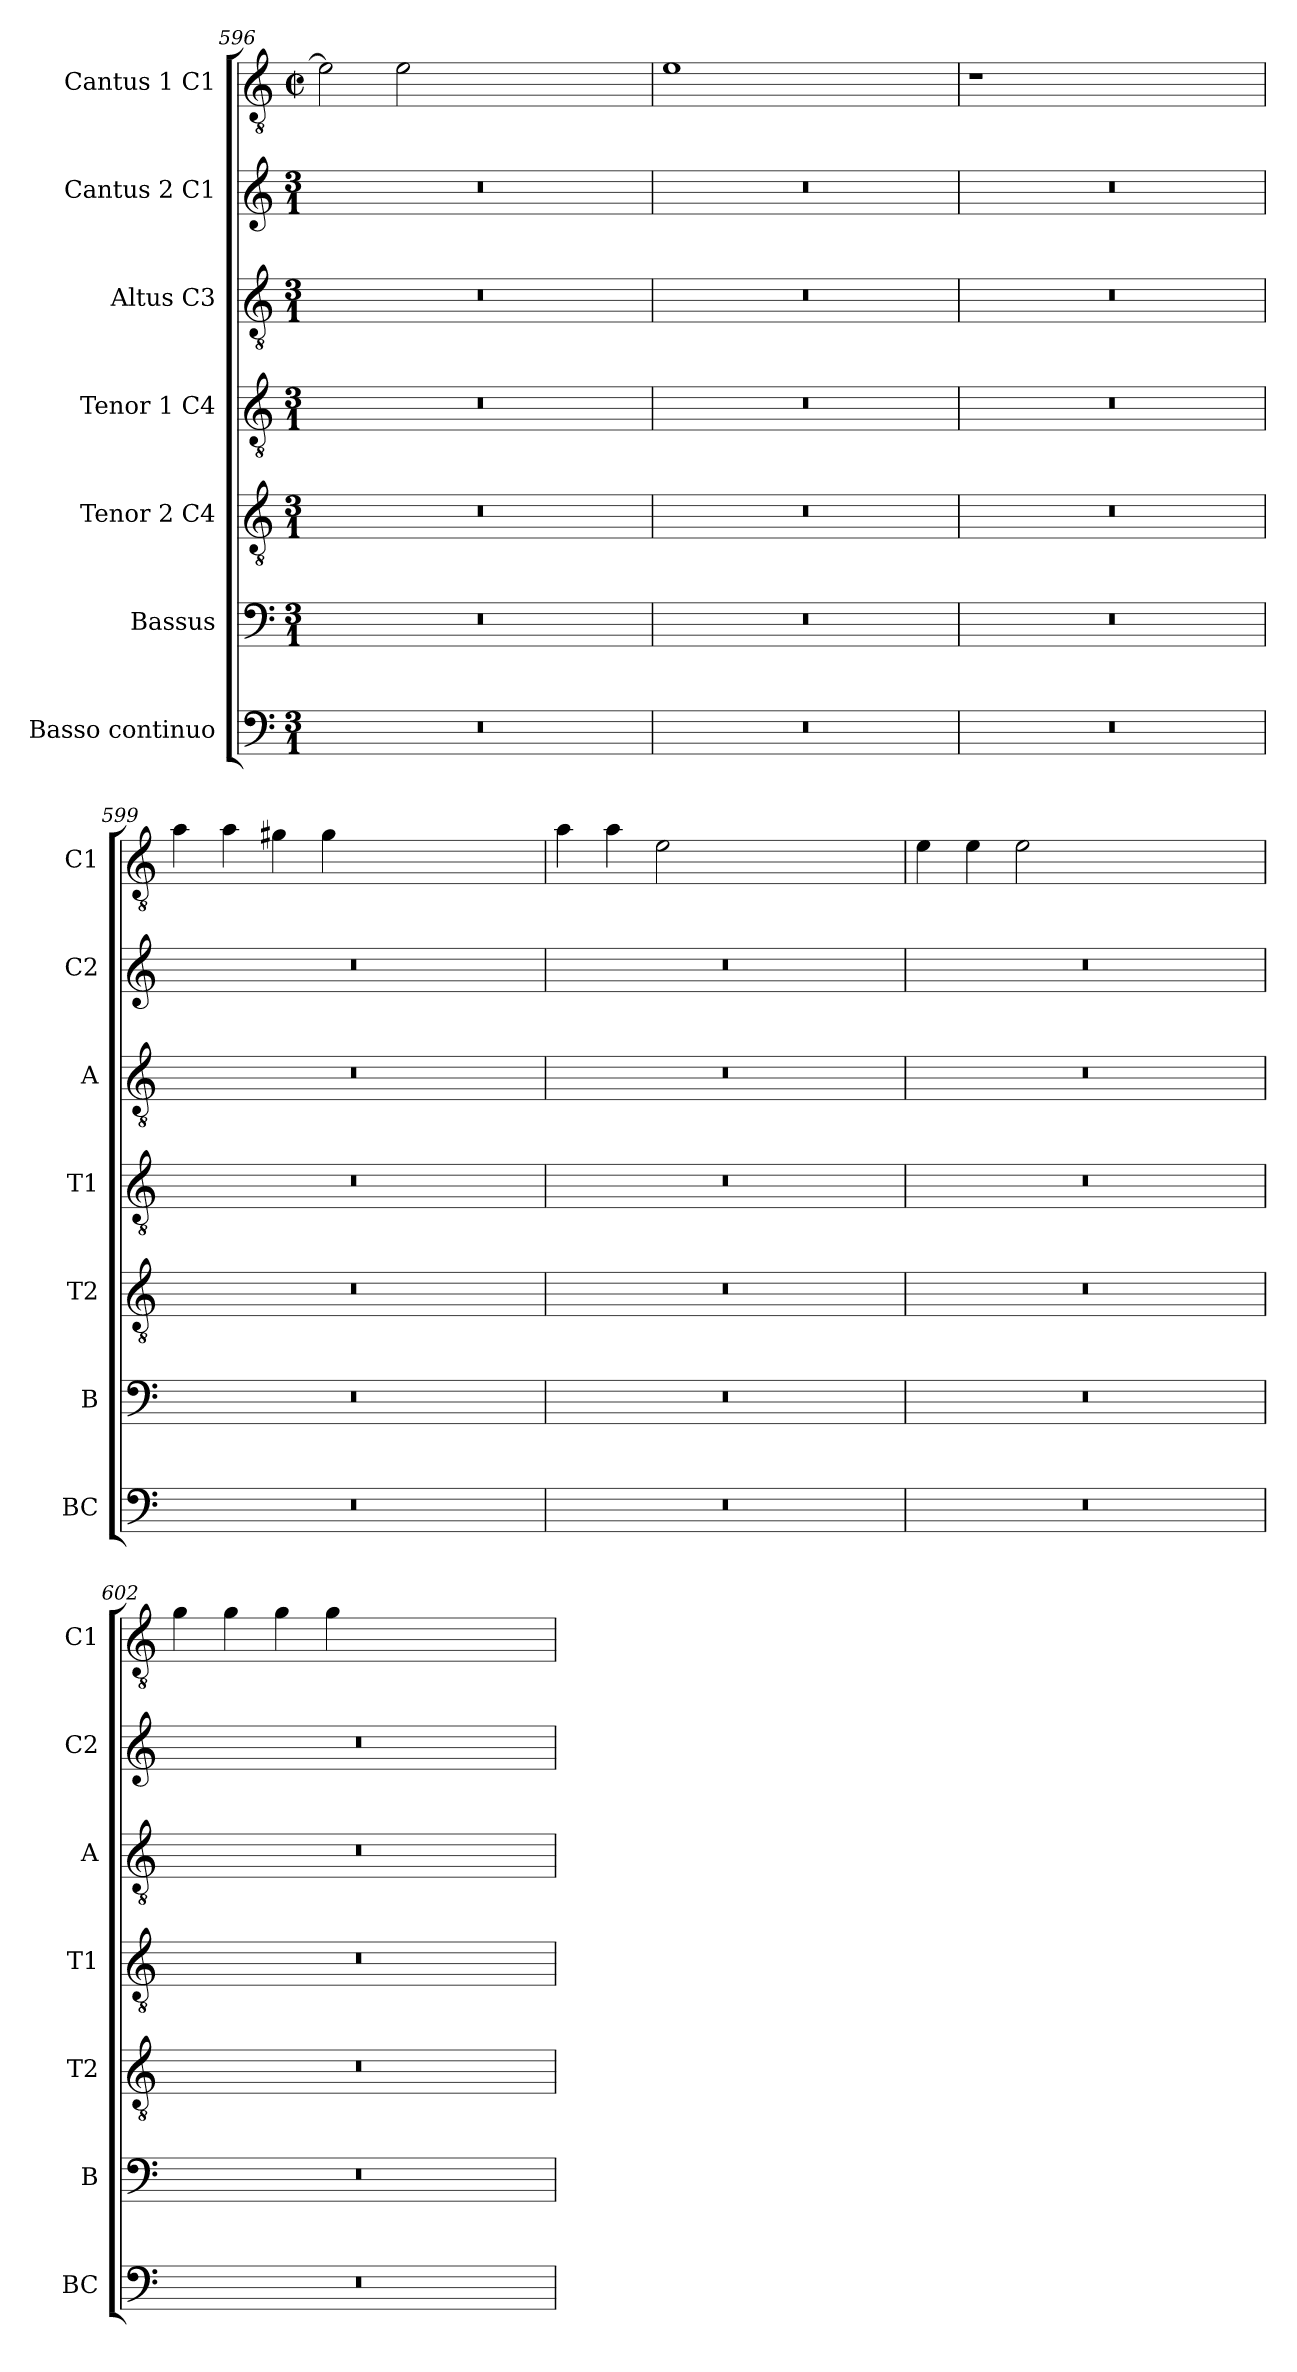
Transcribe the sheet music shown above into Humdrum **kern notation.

**kern	**kern	**kern	**kern	**kern	**kern	**kern
*part7	*part6	*part5	*part4	*part3	*part2	*part1
*staff7	*staff6	*staff5	*staff4	*staff3	*staff2	*staff1
*I"Basso continuo	*I"Bassus	*I"Tenor 2 C4	*I"Tenor 1 C4	*I"Altus C3	*I"Cantus 2 C1	*I"Cantus 1 C1
*I'BC	*I'B	*I'T2	*I'T1	*I'A	*I'C2	*I'C1
*clefF4	*clefF4	*clefGv2	*clefGv2	*clefGv2	*clefG2	*clefGv2
*ITrd7c12	*	*	*	*	*	*
*k[]	*k[]	*k[]	*k[]	*k[]	*k[]	*k[]
*C:	*C:	*C:	*C:	*C:	*C:	*C:
*M3/1	*M3/1	*M3/1	*M3/1	*M3/1	*M3/1	*M2/2
*	*	*	*	*	*	*met(c|)
=596	=596	=596	=596	=596	=596	=596
0.r	0.r	0.r	0.r	0.r	0.r	2e\]
.	.	.	.	.	.	2e\
.	.	.	.	.	.	0ryy
=597	=597	=597	=597	=597	=597	=597
0.r	0.r	0.r	0.r	0.r	0.r	1e
.	.	.	.	.	.	0ryy
=598	=598	=598	=598	=598	=598	=598
0.r	0.r	0.r	0.r	0.r	0.r	1r
.	.	.	.	.	.	0ryy
!!LO:LB:g=z
=599	=599	=599	=599	=599	=599	=599
0.r	0.r	0.r	0.r	0.r	0.r	4a\
.	.	.	.	.	.	4a\
.	.	.	.	.	.	4g#X\
.	.	.	.	.	.	4g#\
.	.	.	.	.	.	0ryy
=600	=600	=600	=600	=600	=600	=600
0.r	0.r	0.r	0.r	0.r	0.r	4a\
.	.	.	.	.	.	4a\
.	.	.	.	.	.	2e\
.	.	.	.	.	.	0ryy
=601	=601	=601	=601	=601	=601	=601
0.r	0.r	0.r	0.r	0.r	0.r	4e\
.	.	.	.	.	.	4e\
.	.	.	.	.	.	2e\
.	.	.	.	.	.	0ryy
=602	=602	=602	=602	=602	=602	=602
0.r	0.r	0.r	0.r	0.r	0.r	4g\
.	.	.	.	.	.	4g\
.	.	.	.	.	.	4g\
.	.	.	.	.	.	4g\
.	.	.	.	.	.	0ryy
=	=	=	=	=	=	=
*-	*-	*-	*-	*-	*-	*-
